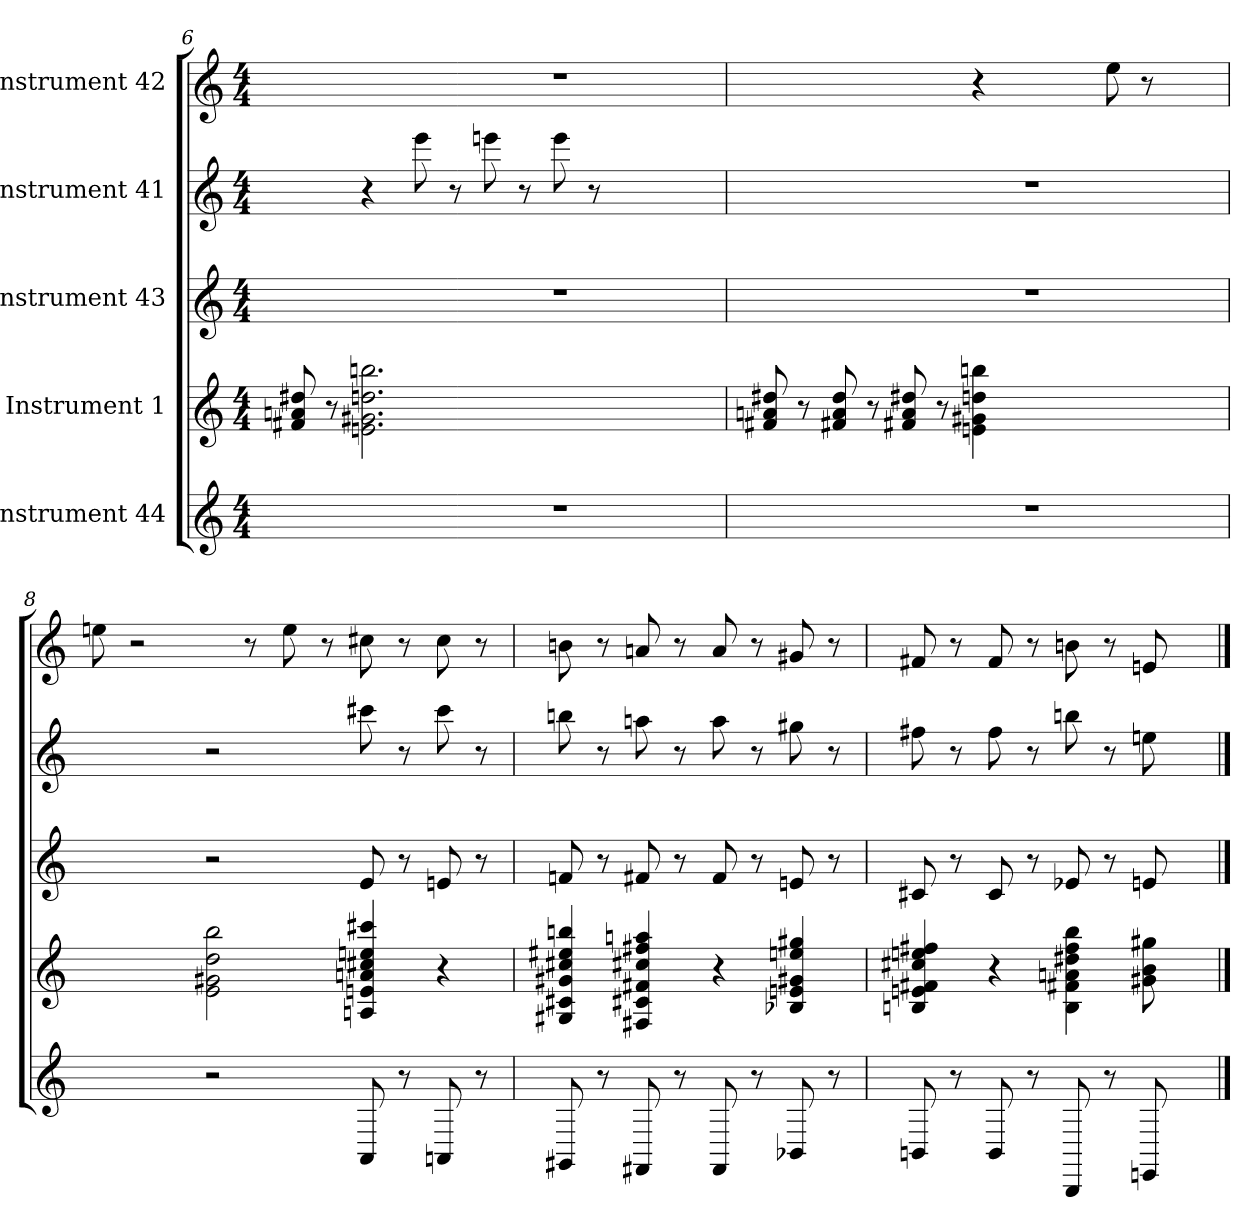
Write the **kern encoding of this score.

**kern	**kern	**kern	**kern	**kern
*part5	*part4	*part3	*part2	*part1
*staff5	*staff4	*staff3	*staff2	*staff1
*I"Instrument 44	*I"Instrument 1	*I"Instrument 43	*I"Instrument 41	*I"Instrument 42
*clefG2	*clefG2	*clefG2	*clefG2	*clefG2
*M4/4	*M4/4	*M4/4	*M4/4	*M4/4
=6	=6	=6	=6	=6
1ryy	8f#X 8an 8dd#X	1ryy	4ryy	1ryy
.	8r	.	.	.
.	2.en 2.g#X 2.ddn 2.bbn	.	4r	.
.	.	.	8eee	.
.	.	.	8r	.
.	.	.	8eeen	.
.	.	.	8r	.
1r	1ryy	1r	8eee	1r
.	.	.	8r	.
.	.	.	2.ryy	.
=7	=7	=7	=7	=7
1ryy	8f#X 8an 8dd#X	1ryy	1ryy	2.ryy
.	8r	.	.	.
.	8f#X 8a 8dd#	.	.	.
.	8r	.	.	.
.	8f#X 8a 8dd#X	.	.	.
.	8r	.	.	.
.	4en 4g#X 4ddn 4bbn	.	.	4r
1r	1ryy	1r	1r	2ryy
.	.	.	.	8ee
.	.	.	.	8r
.	.	.	.	4ryy
=8	=8	=8	=8	=8
2ryy	2ryy	2ryy	2ryy	8een
.	.	.	.	2r
2r	2e 2g# 2dd 2bb	2r	2r	.
.	.	.	.	8r
.	.	.	.	8ee
.	.	.	.	8r
8AA	4An 4en 4an 4cc#X 4een 4ccc#X	8e	8ccc#X	8cc#X
8r	.	8r	8r	8r
8AAn	4r	8en	8ccc#	8cc#
8r	.	8r	8r	8r
=9	=9	=9	=9	=9
8GG#X	4G#X 4c#X 4g#X 4cc#X 4ee#X 4bbn	8fn	8bbn	8bn
8r	.	8r	8r	8r
8FF#X	4F#X 4c#X 4f#X 4cc#X 4ff#X 4aan	8f#X	8aan	8an
8r	.	8r	8r	8r
8FF#	4r	8f#	8aa	8a
8r	.	8r	8r	8r
8BB-X	4B-X 4en 4g#X 4een 4gg#X	8en	8gg#X	8g#X
8r	.	8r	8r	8r
=10	=10	=10	=10	=10
8BBn	4Bn 4en 4f#X 4cc#X 4een 4ff#X	8c#X	8ff#X	8f#X
8r	.	8r	8r	8r
8BB	4r	8c#	8ff#	8f#
8r	.	8r	8r	8r
8BBB	4B 4f#X 4an 4dd#X 4ff# 4bb	8e-X	8bbn	8bn
8r	.	8r	8r	8r
8EEn	8g#X 8b 8gg#X	8en	8een	8en
8ryy	8ryy	8ryy	8ryy	8ryy
==	==	==	==	==
*-	*-	*-	*-	*-
